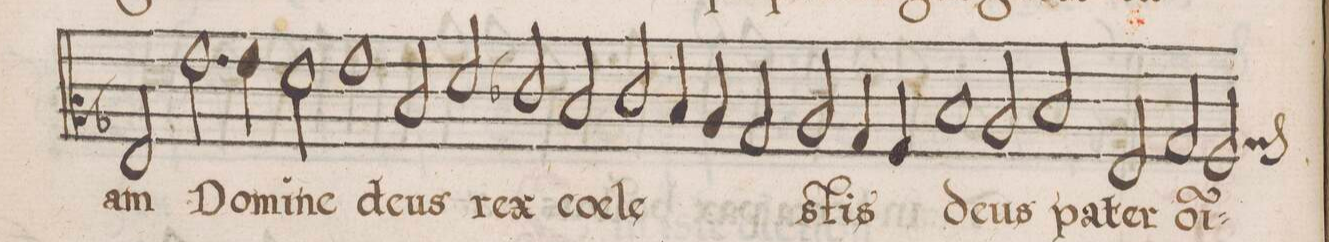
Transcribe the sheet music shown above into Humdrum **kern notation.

**kern	**text
*I"CANTVS	*
*clefC2	*
*k[b-]	*
*met(C)	*
*M2/1	*
2G/	-am
2.g\	Do-
=27-	=27-
4g\	-mi-
2f\	-ne
1g\	de-
=28-	=28-
2d/	-us
2f/	rex
2e-X/	.
2d/	c(oe)-
=29-	=29-
2e-X/	-le-
4d/	.
4c/	.
2B-/	.
2c/	-stis
=30-	=30-
4B-/	.
4A/	.
1d/	de-
2c/	-us
=31-	=31-
2d/	pa-
2G/	-ter
2B-/	o(m-
*custos:G	*
2A/	-n)i-
=32-	=32-
*-	*-
